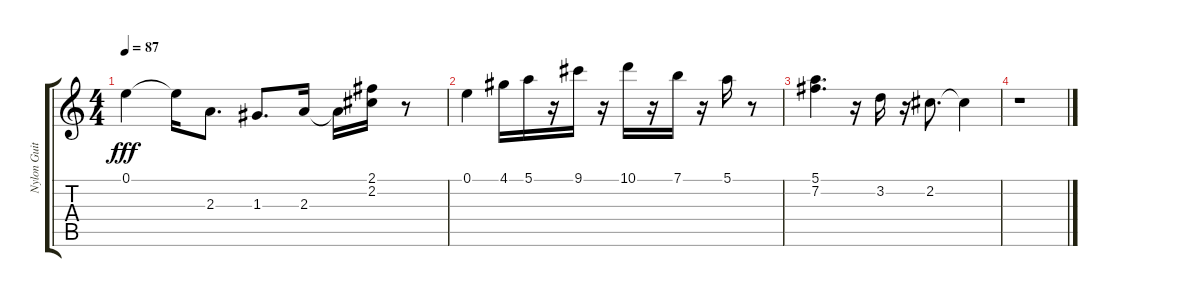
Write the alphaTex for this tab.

\track ("Nylon Guitar" "Nylon Guit") {instrument acousticguitarnylon}
\staff {score tabs}
\tuning (E4 B3 G3 D3 A2 E2) {hide}
\ts (4 4)
\tempo 87
\clef g2
\ks c
0.1.4{dy fff} 0.1{t}.16 2.3.8{d} 1.3.8{d} 2.3.16 2.3{t}.16 (2.1 2.2).16 r.8 |
0.1.4 4.1.16 5.1.16 r.16 9.1.16 r.16 10.1.16 r.16 7.1.16 r.16 5.1.16 r.8 |
(5.1 7.2).4{d} r.16 3.2.16 r.16 2.2.8{d} 2.2{t}.4 |
r.1
